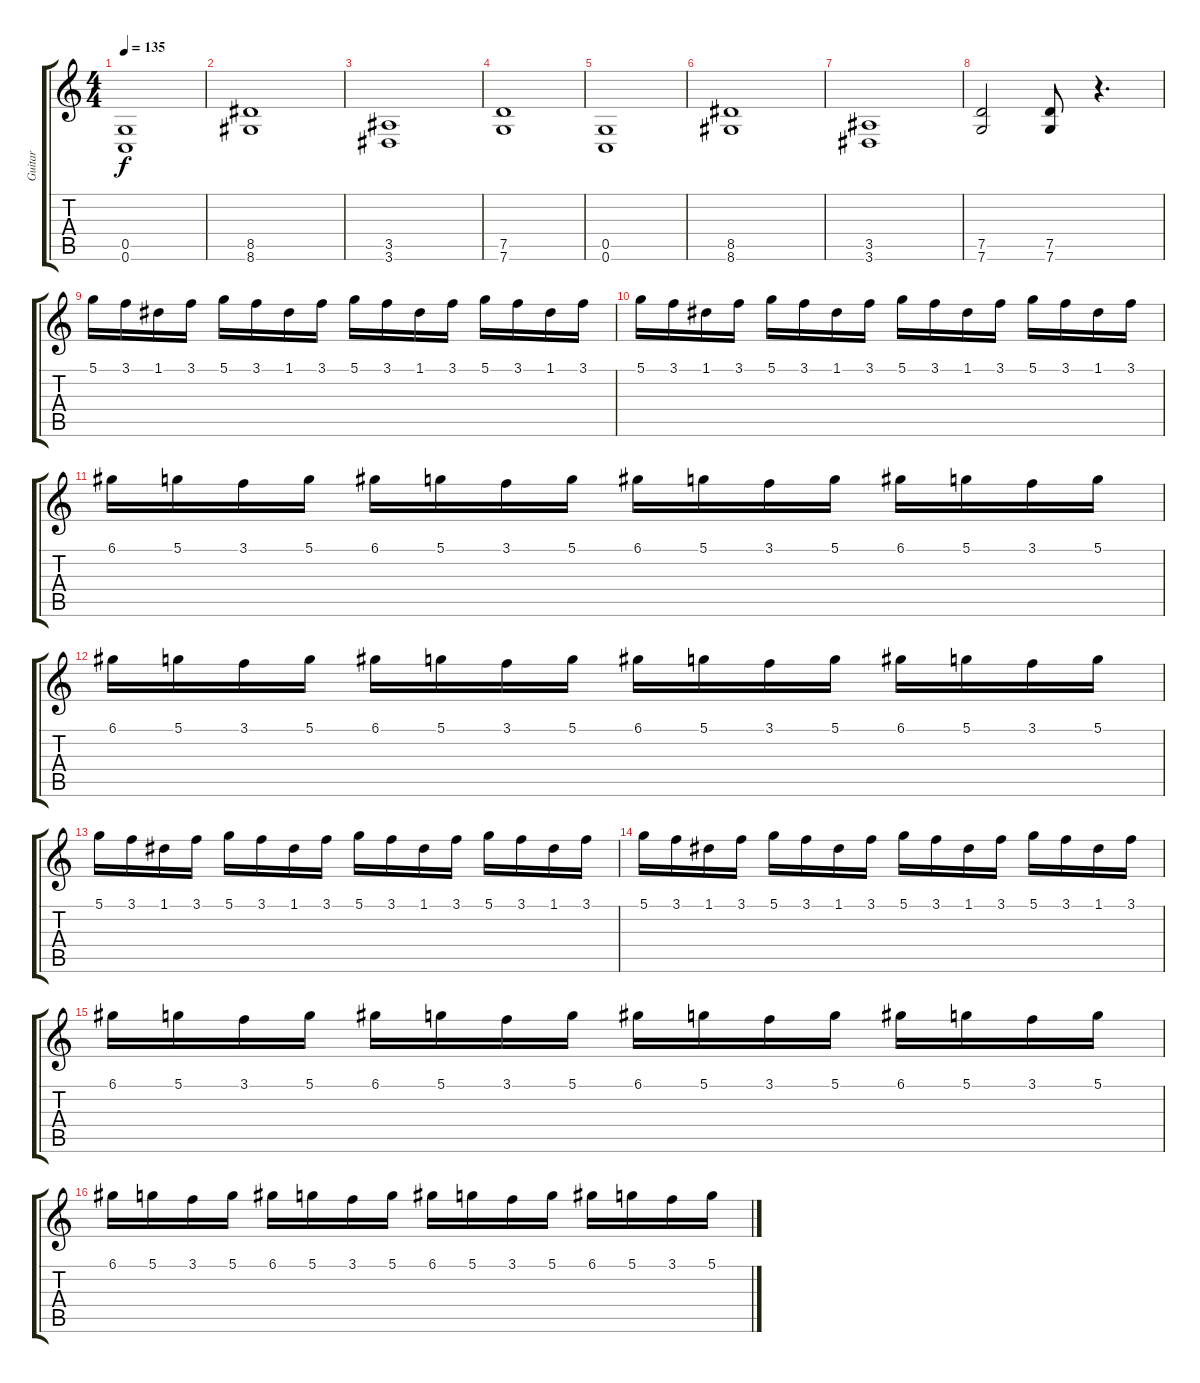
\track ("Guitar" "Guitar") {instrument distortionguitar}
\staff {score tabs}
\tuning (D4 A3 F3 C3 G2 C2) {hide}
\ts (4 4)
\tempo 135
\clef g2
\ks c
(0.5 0.6).1{dy f} |
(8.5 8.6).1 |
(3.5 3.6).1 |
(7.5 7.6).1 |
(0.5 0.6).1 |
(8.5 8.6).1 |
(3.5 3.6).1 |
(7.5 7.6).2 (7.5 7.6).8 r.4{d} |
5.1.16 3.1.16 1.1.16 3.1.16 5.1.16 3.1.16 1.1.16 3.1.16 5.1.16 3.1.16 1.1.16 3.1.16 5.1.16 3.1.16 1.1.16 3.1.16 |
5.1.16 3.1.16 1.1.16 3.1.16 5.1.16 3.1.16 1.1.16 3.1.16 5.1.16 3.1.16 1.1.16 3.1.16 5.1.16 3.1.16 1.1.16 3.1.16 |
6.1.16 5.1.16 3.1.16 5.1.16 6.1.16 5.1.16 3.1.16 5.1.16 6.1.16 5.1.16 3.1.16 5.1.16 6.1.16 5.1.16 3.1.16 5.1.16 |
6.1.16 5.1.16 3.1.16 5.1.16 6.1.16 5.1.16 3.1.16 5.1.16 6.1.16 5.1.16 3.1.16 5.1.16 6.1.16 5.1.16 3.1.16 5.1.16 |
5.1.16 3.1.16 1.1.16 3.1.16 5.1.16 3.1.16 1.1.16 3.1.16 5.1.16 3.1.16 1.1.16 3.1.16 5.1.16 3.1.16 1.1.16 3.1.16 |
5.1.16 3.1.16 1.1.16 3.1.16 5.1.16 3.1.16 1.1.16 3.1.16 5.1.16 3.1.16 1.1.16 3.1.16 5.1.16 3.1.16 1.1.16 3.1.16 |
6.1.16 5.1.16 3.1.16 5.1.16 6.1.16 5.1.16 3.1.16 5.1.16 6.1.16 5.1.16 3.1.16 5.1.16 6.1.16 5.1.16 3.1.16 5.1.16 |
6.1.16 5.1.16 3.1.16 5.1.16 6.1.16 5.1.16 3.1.16 5.1.16 6.1.16 5.1.16 3.1.16 5.1.16 6.1.16 5.1.16 3.1.16 5.1.16
